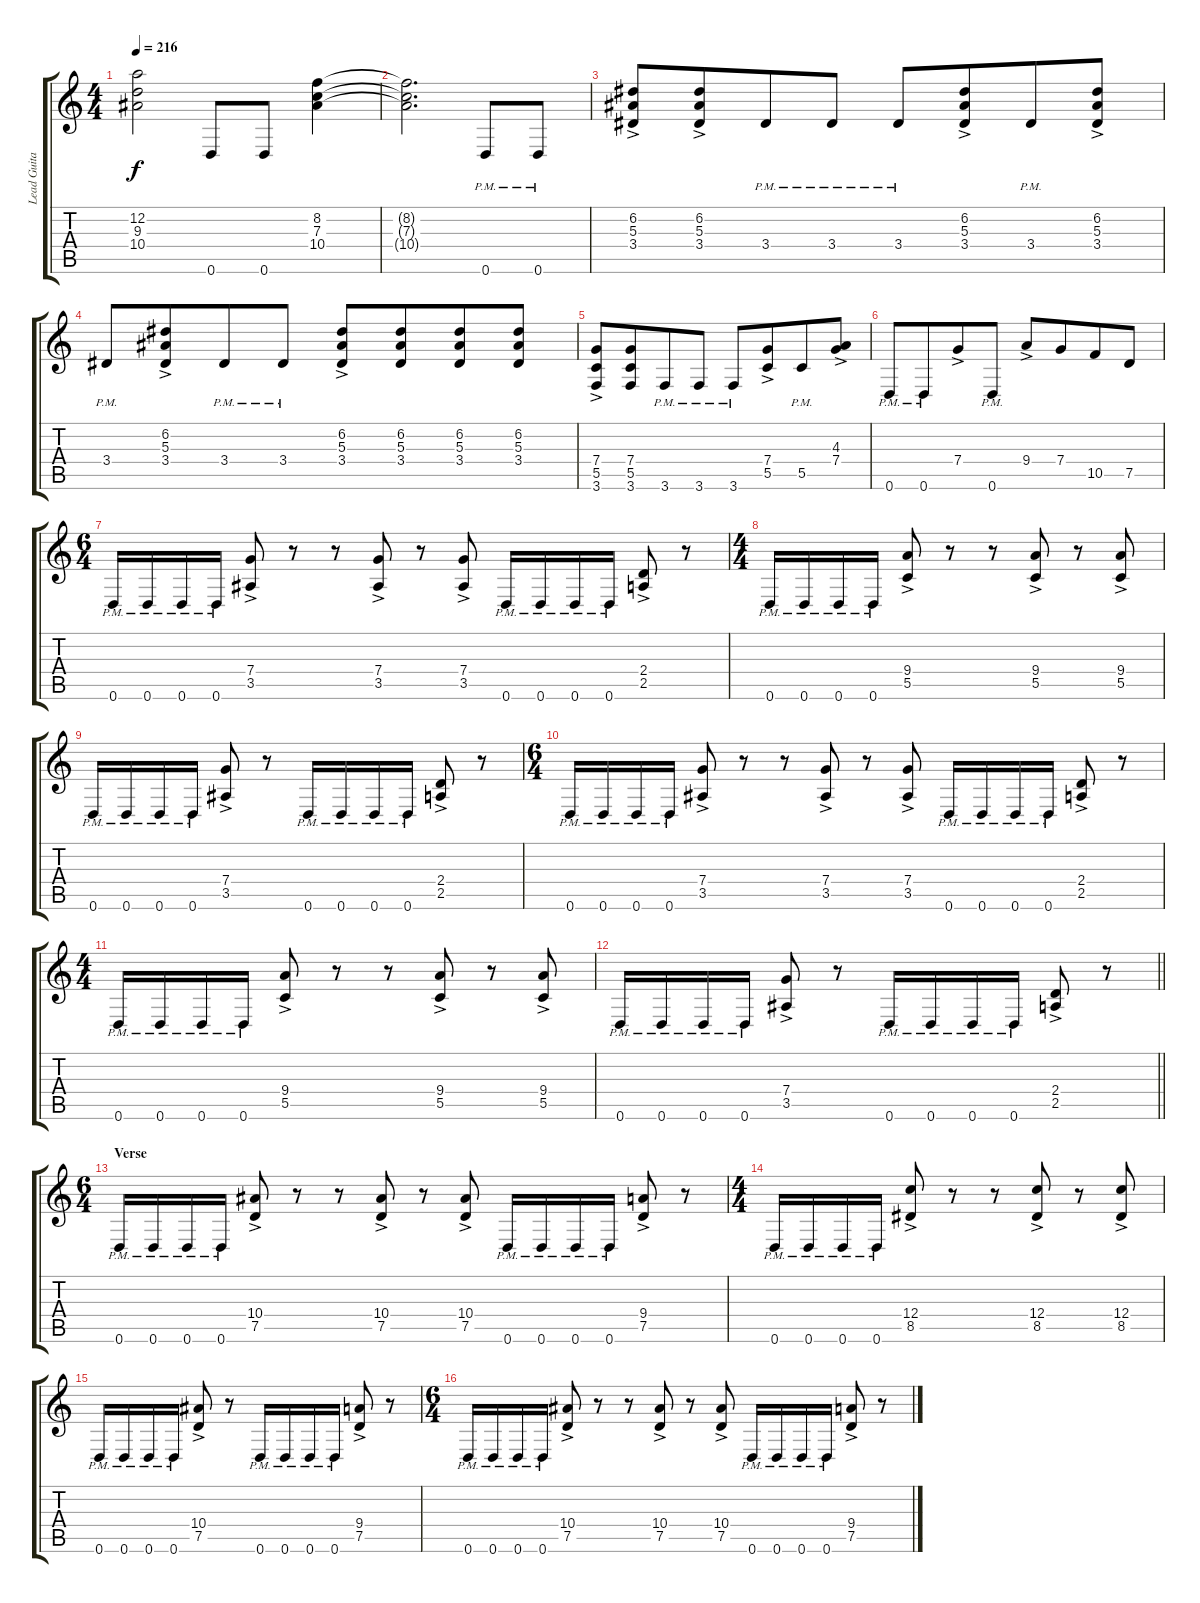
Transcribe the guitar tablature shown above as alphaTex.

\track ("Lead Guitar" "Lead Guita") {instrument distortionguitar}
\staff {score tabs}
\tuning (D4 A3 F3 C3 G2 D2) {hide}
\ts (4 4)
\tempo 216
\clef g2
\ks c
(12.2 9.3 10.4).2{dy f} 0.6.8 0.6.8 (8.2 7.3 10.4).4 |
(8.2{t} 7.3{t} 10.4{t}).2{d} 0.6{pm}.8 0.6{pm}.8 |
(6.2{ac} 5.3{ac} 3.4{ac}).8 (6.2{ac} 5.3{ac} 3.4{ac}).8{beam merge} 3.4{pm}.8 3.4{pm}.8 3.4{pm}.8 (6.2{ac} 5.3{ac} 3.4{ac}).8{beam merge} 3.4{pm}.8 (6.2{ac} 5.3{ac} 3.4{ac}).8 |
3.4{pm}.8 (6.2{ac} 5.3{ac} 3.4{ac}).8{beam merge} 3.4{pm}.8 3.4{pm}.8 (6.2{ac} 5.3{ac} 3.4{ac}).8 (6.2 5.3 3.4).8{beam merge} (6.2 5.3 3.4).8 (6.2 5.3 3.4).8 |
(7.4{ac} 5.5{ac} 3.6{ac}).8 (7.4 5.5 3.6).8{beam merge} 3.6{pm}.8 3.6{pm}.8 3.6{pm}.8 (7.4{ac} 5.5{ac}).8{beam merge} 5.5{pm}.8 (4.3{ac} 7.4{ac}).8 |
0.6{pm}.8 0.6{pm}.8{beam merge} 7.4{ac}.8 0.6{pm}.8 9.4{ac}.8 7.4.8{beam merge} 10.5.8 7.5.8 |
\ts (6 4)
0.6{pm}.16 0.6{pm}.16 0.6{pm}.16 0.6{pm}.16{beam split} (7.4{ac} 3.5{ac}).8 r.8 r.8 (7.4{ac} 3.5{ac}).8 r.8 (7.4{ac} 3.5{ac}).8{beam split} 0.6{pm}.16 0.6{pm}.16 0.6{pm}.16 0.6{pm}.16{beam split} (2.4{ac} 2.5{ac}).8 r.8 |
\ts (4 4)
0.6{pm}.16 0.6{pm}.16 0.6{pm}.16 0.6{pm}.16{beam split} (9.4{ac} 5.5{ac}).8 r.8 r.8 (9.4{ac} 5.5{ac}).8 r.8 (9.4{ac} 5.5{ac}).8 |
0.6{pm}.16 0.6{pm}.16 0.6{pm}.16 0.6{pm}.16 (7.4{ac} 3.5{ac}).8 r.8 0.6{pm}.16 0.6{pm}.16 0.6{pm}.16 0.6{pm}.16 (2.4{ac} 2.5{ac}).8 r.8 |
\ts (6 4)
0.6{pm}.16 0.6{pm}.16 0.6{pm}.16 0.6{pm}.16{beam split} (7.4{ac} 3.5{ac}).8 r.8 r.8 (7.4{ac} 3.5{ac}).8 r.8 (7.4{ac} 3.5{ac}).8{beam split} 0.6{pm}.16 0.6{pm}.16 0.6{pm}.16 0.6{pm}.16{beam split} (2.4{ac} 2.5{ac}).8 r.8 |
\ts (4 4)
0.6{pm}.16 0.6{pm}.16 0.6{pm}.16 0.6{pm}.16{beam split} (9.4{ac} 5.5{ac}).8 r.8 r.8 (9.4{ac} 5.5{ac}).8 r.8 (9.4{ac} 5.5{ac}).8 |
\barLineRight lightlight
0.6{pm}.16 0.6{pm}.16 0.6{pm}.16 0.6{pm}.16 (7.4{ac} 3.5{ac}).8 r.8 0.6{pm}.16 0.6{pm}.16 0.6{pm}.16 0.6{pm}.16 (2.4{ac} 2.5{ac}).8 r.8 |
\ts (6 4)
\section ("" "Verse")
0.6{pm}.16 0.6{pm}.16 0.6{pm}.16 0.6{pm}.16{beam split} (10.4{ac} 7.5{ac}).8 r.8 r.8 (10.4{ac} 7.5{ac}).8 r.8 (10.4{ac} 7.5{ac}).8{beam split} 0.6{pm}.16 0.6{pm}.16 0.6{pm}.16 0.6{pm}.16{beam split} (9.4{ac} 7.5{ac}).8 r.8 |
\ts (4 4)
0.6{pm}.16 0.6{pm}.16 0.6{pm}.16 0.6{pm}.16 (12.4{ac} 8.5{ac}).8 r.8 r.8 (12.4{ac} 8.5{ac}).8 r.8 (12.4{ac} 8.5{ac}).8 |
0.6{pm}.16 0.6{pm}.16 0.6{pm}.16 0.6{pm}.16 (10.4{ac} 7.5{ac}).8 r.8 0.6{pm}.16 0.6{pm}.16 0.6{pm}.16 0.6{pm}.16 (9.4{ac} 7.5{ac}).8 r.8 |
\ts (6 4)
0.6{pm}.16 0.6{pm}.16 0.6{pm}.16 0.6{pm}.16{beam split} (10.4{ac} 7.5{ac}).8 r.8 r.8 (10.4{ac} 7.5{ac}).8 r.8 (10.4{ac} 7.5{ac}).8{beam split} 0.6{pm}.16 0.6{pm}.16 0.6{pm}.16 0.6{pm}.16{beam split} (9.4{ac} 7.5{ac}).8 r.8
